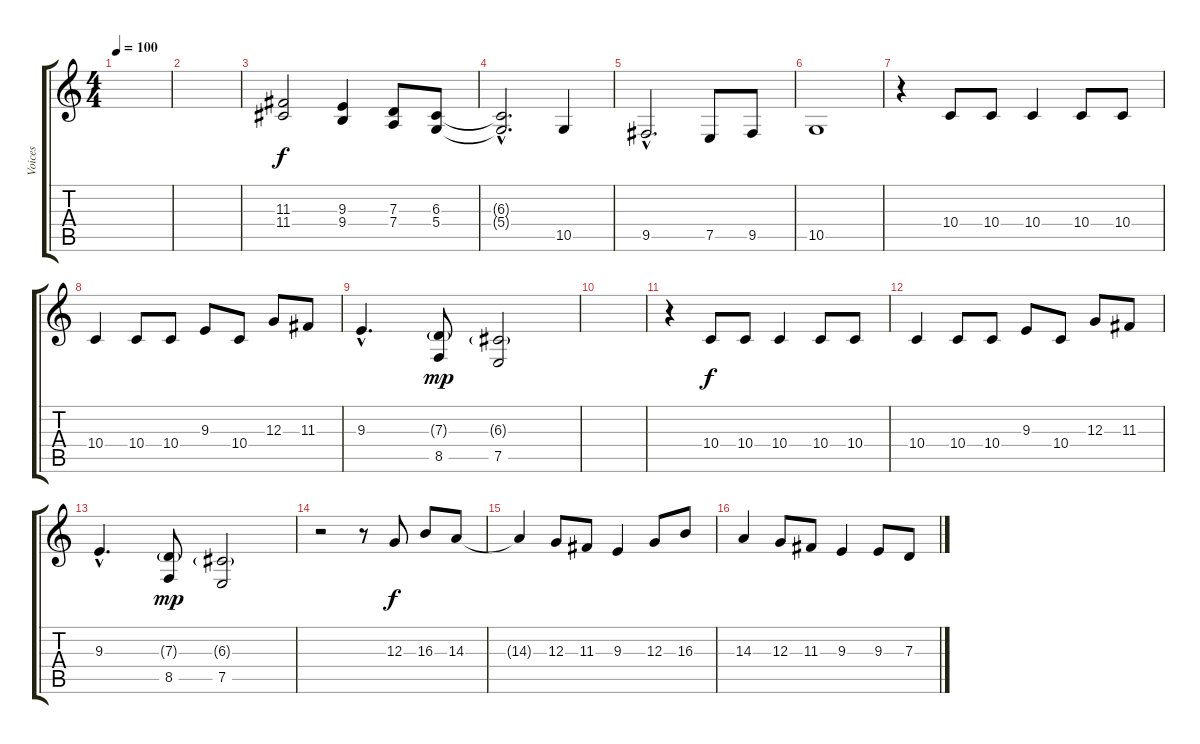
\track ("Voices" "Voices") {instrument synthvoice}
\staff {score tabs}
\tuning (E4 B3 G3 D3 A2 E2) {hide}
\ts (4 4)
\tempo 100
\clef g2
\ks c
|
|
(11.3 11.4).2 (9.3 9.4).4 (7.3 7.4).8 (6.3 5.4).8 |
(6.3{hac t} 5.4{hac t}).2{d} 10.5.4 |
9.5{hac}.2{d} 7.5.8 9.5.8 |
10.5.1 |
r.4 10.4.8 10.4.8 10.4.4 10.4.8 10.4.8 |
10.4.4 10.4.8 10.4.8 9.3.8 10.4.8 12.3.8 11.3.8 |
9.3{hac}.4{d} (7.3{g} 8.5).8{dy mp} (6.3{g} 7.5).2 |
|
r.4 10.4.8{dy f} 10.4.8 10.4.4 10.4.8 10.4.8 |
10.4.4 10.4.8 10.4.8 9.3.8 10.4.8 12.3.8 11.3.8 |
9.3{hac}.4{d} (7.3{g} 8.5).8{dy mp} (6.3{g} 7.5).2 |
r.2 r.8 12.3.8{dy f} 16.3.8 14.3.8 |
14.3{t}.4 12.3.8 11.3.8 9.3.4 12.3.8 16.3.8 |
14.3.4 12.3.8 11.3.8 9.3.4 9.3.8 7.3.8
